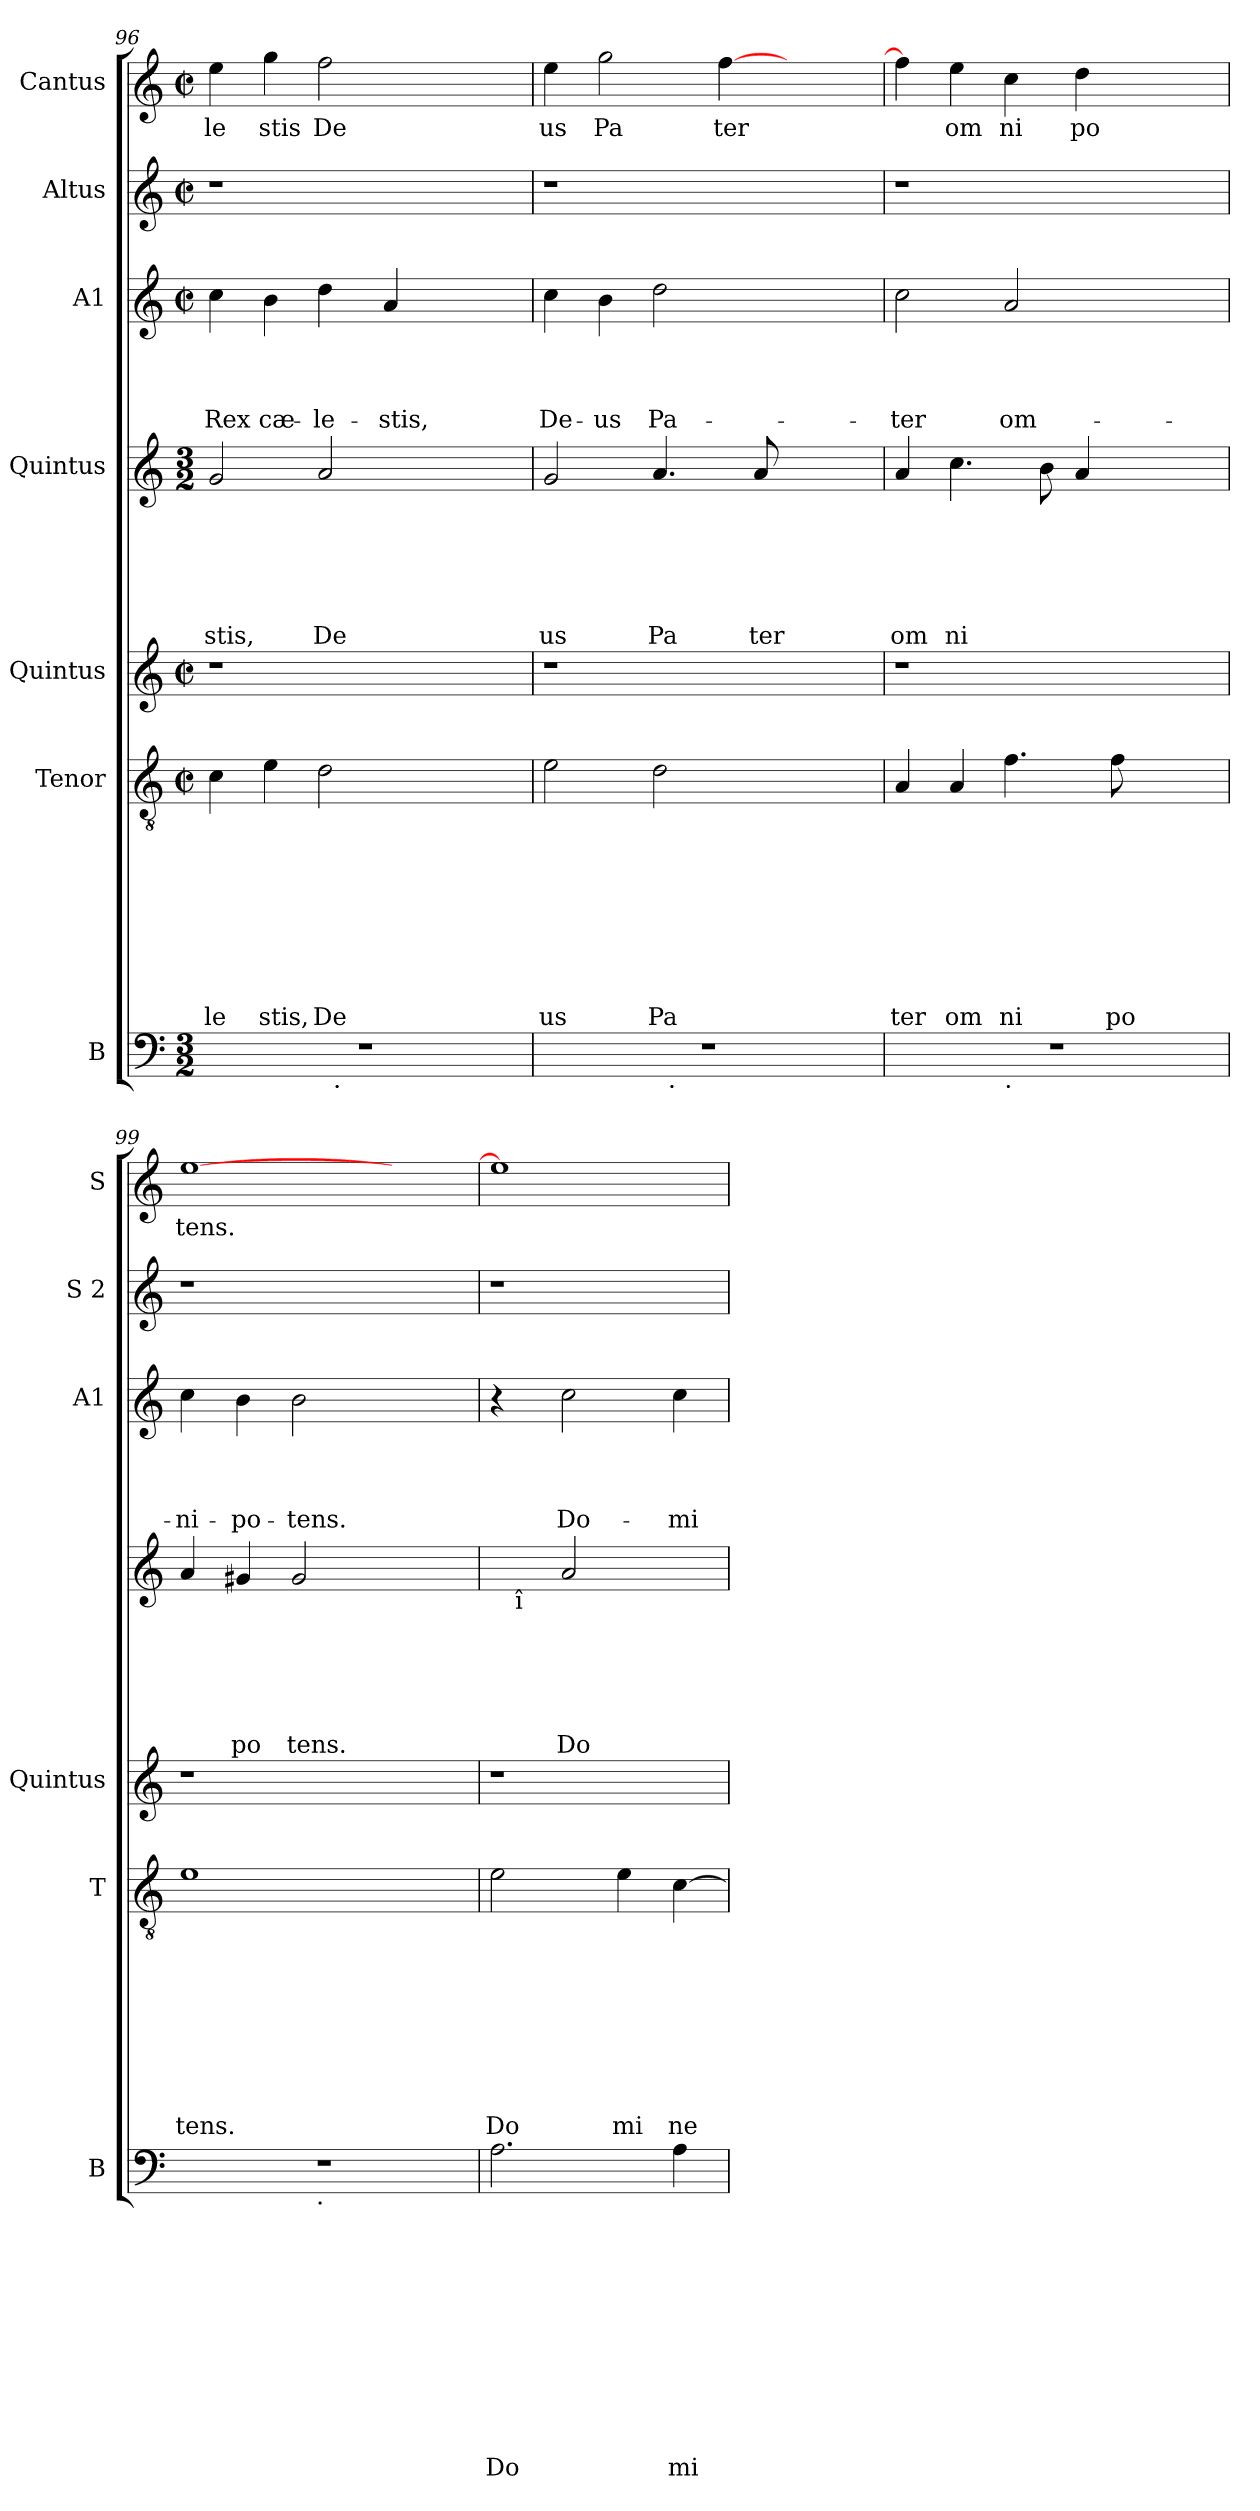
**kern	**text	**text	**text	**text	**text	**text	**text	**text	**text	**text	**text	**kern	**text	**text	**text	**text	**text	**text	**text	**text	**text	**kern	**kern	**text	**text	**text	**text	**text	**text	**kern	**text	**text	**text	**text	**kern	**kern	**text
*part7	*part7	*part7	*part7	*part7	*part7	*part7	*part7	*part7	*part7	*part7	*part7	*part6	*part6	*part6	*part6	*part6	*part6	*part6	*part6	*part6	*part6	*part5	*part4	*part4	*part4	*part4	*part4	*part4	*part4	*part3	*part3	*part3	*part3	*part3	*part2	*part1	*part1
*staff7	*staff7	*staff7	*staff7	*staff7	*staff7	*staff7	*staff7	*staff7	*staff7	*staff7	*staff7	*staff6	*staff6	*staff6	*staff6	*staff6	*staff6	*staff6	*staff6	*staff6	*staff6	*staff5	*staff4	*staff4	*staff4	*staff4	*staff4	*staff4	*staff4	*staff3	*staff3	*staff3	*staff3	*staff3	*staff2	*staff1	*staff1
*I"B	*	*	*	*	*	*	*	*	*	*	*	*I"Tenor	*	*	*	*	*	*	*	*	*	*I"Quintus	*I"Quintus	*	*	*	*	*	*	*I"A1	*	*	*	*	*I"Altus	*I"Cantus	*
*I'B	*	*	*	*	*	*	*	*	*	*	*	*I'T	*	*	*	*	*	*	*	*	*	*I'Quintus	*	*	*	*	*	*	*	*I'A1	*	*	*	*	*I'S 2	*I'S	*
*clefF4	*	*	*	*	*	*	*	*	*	*	*	*clefGv2	*	*	*	*	*	*	*	*	*	*clefG2	*clefG2	*	*	*	*	*	*	*clefG2	*	*	*	*	*clefG2	*clefG2	*
*k[]	*	*	*	*	*	*	*	*	*	*	*	*k[]	*	*	*	*	*	*	*	*	*	*k[]	*k[]	*	*	*	*	*	*	*k[]	*	*	*	*	*k[]	*k[]	*
*C:	*	*	*	*	*	*	*	*	*	*	*	*C:	*	*	*	*	*	*	*	*	*	*C:	*C:	*	*	*	*	*	*	*C:	*	*	*	*	*C:	*C:	*
*M3/2	*	*	*	*	*	*	*	*	*	*	*	*M2/2	*	*	*	*	*	*	*	*	*	*M2/2	*M3/2	*	*	*	*	*	*	*M2/2	*	*	*	*	*M2/2	*M2/2	*
*	*	*	*	*	*	*	*	*	*	*	*	*met(c|)	*	*	*	*	*	*	*	*	*	*met(c|)	*	*	*	*	*	*	*	*met(c|)	*	*	*	*	*met(c|)	*met(c|)	*
=96	=96	=96	=96	=96	=96	=96	=96	=96	=96	=96	=96	=96	=96	=96	=96	=96	=96	=96	=96	=96	=96	=96	=96	=96	=96	=96	=96	=96	=96	=96	=96	=96	=96	=96	=96	=96	=96
!	!	!	!	!	!	!	!	!	!	!	!	!	!	!	!	!	!	!	!	!	!LO:LY:b	!	!	!	!	!	!	!	!LO:LY:b	!	!	!	!	!LO:LY:b	!	!	!LO:LY:b
*^	*	*	*	*	*	*	*	*	*	*	*	*	*	*	*	*	*	*	*	*	*	*	*	*	*	*	*	*	*	*	*	*	*	*	*	*	*
1.r	2ryy	.	.	.	.	.	.	.	.	.	.	.	4c\	.	.	.	.	.	.	.	.	le	1r	2g/	.	.	.	.	.	stis,	4cc\	.	.	.	Rex	1r	4ee\	le
!	!	!	!	!	!	!	!	!	!	!	!	!	!	!	!	!	!	!	!	!	!	!LO:LY:b	!	!	!	!	!	!	!	!	!	!	!	!	!LO:LY:b	!	!	!LO:LY:b
.	.	.	.	.	.	.	.	.	.	.	.	.	4e\	.	.	.	.	.	.	.	.	stis,	.	.	.	.	.	.	.	.	4b\	.	.	.	cæ-	.	4gg\	stis
!	!	!	!	!	!	!	!	!	!	!	!	!	!	!	!	!	!	!	!	!	!	!LO:LY:b	!	!	!	!	!	!	!	!LO:LY:b	!	!	!	!	!LO:LY:b	!	!	!LO:LY:b
.	32ryy	.	.	.	.	.	.	.	.	.	.	.	2d\	.	.	.	.	.	.	.	.	De	.	2a/	.	.	.	.	.	De	4dd\	.	.	.	-le-	.	2ff\	De
!	!LO:TX:b:t=·	!	!	!	!	!	!	!	!	!	!	!	!	!	!	!	!	!	!	!	!	!	!	!	!	!	!	!	!	!	!	!	!	!	!	!	!	!
.	2ryy	.	.	.	.	.	.	.	.	.	.	.	.	.	.	.	.	.	.	.	.	.	.	.	.	.	.	.	.	.	.	.	.	.	.	.	.	.
!	!	!	!	!	!	!	!	!	!	!	!	!	!	!	!	!	!	!	!	!	!	!	!	!	!	!	!	!	!	!	!	!	!	!	!LO:LY:b	!	!	!
.	.	.	.	.	.	.	.	.	.	.	.	.	.	.	.	.	.	.	.	.	.	.	.	.	.	.	.	.	.	.	4a/	.	.	.	-stis,	.	.	.
.	.	.	.	.	.	.	.	.	.	.	.	.	2ryy	.	.	.	.	.	.	.	.	.	2ryy	2ryy	.	.	.	.	.	.	2ryy	.	.	.	.	2ryy	2ryy	.
.	4...ryy	.	.	.	.	.	.	.	.	.	.	.	.	.	.	.	.	.	.	.	.	.	.	.	.	.	.	.	.	.	.	.	.	.	.	.	.	.
!!LO:PB:g=z
=97	=97	=97	=97	=97	=97	=97	=97	=97	=97	=97	=97	=97	=97	=97	=97	=97	=97	=97	=97	=97	=97	=97	=97	=97	=97	=97	=97	=97	=97	=97	=97	=97	=97	=97	=97	=97	=97	=97
!	!	!	!	!	!	!	!	!	!	!	!	!	!	!	!	!	!	!	!	!	!	!LO:LY:b	!	!	!	!	!	!	!	!LO:LY:b	!	!	!	!	!LO:LY:b	!	!	!LO:LY:b
1.r	2ryy	.	.	.	.	.	.	.	.	.	.	.	2e\	.	.	.	.	.	.	.	.	us	1r	2g/	.	.	.	.	.	us	4cc\	.	.	.	De-	1r	4ee\	us
!	!	!	!	!	!	!	!	!	!	!	!	!	!	!	!	!	!	!	!	!	!	!	!	!	!	!	!	!	!	!	!	!	!	!	!LO:LY:b	!	!	!LO:LY:b
.	.	.	.	.	.	.	.	.	.	.	.	.	.	.	.	.	.	.	.	.	.	.	.	.	.	.	.	.	.	.	4b\	.	.	.	-us	.	2gg\	Pa
!	!	!	!	!	!	!	!	!	!	!	!	!	!	!	!	!	!	!	!	!	!	!LO:LY:b	!	!	!	!	!	!	!	!LO:LY:b	!	!	!	!	!LO:LY:b	!	!	!
.	32ryy	.	.	.	.	.	.	.	.	.	.	.	2d\	.	.	.	.	.	.	.	.	Pa	.	4.a/	.	.	.	.	.	Pa	2dd\	.	.	.	Pa-	.	.	.
!	!LO:TX:b:t=·	!	!	!	!	!	!	!	!	!	!	!	!	!	!	!	!	!	!	!	!	!	!	!	!	!	!	!	!	!	!	!	!	!	!	!	!	!
.	2ryy	.	.	.	.	.	.	.	.	.	.	.	.	.	.	.	.	.	.	.	.	.	.	.	.	.	.	.	.	.	.	.	.	.	.	.	.	.
!	!	!	!	!	!	!	!	!	!	!	!	!	!	!	!	!	!	!	!	!	!	!	!	!	!	!	!	!	!	!	!	!	!	!	!	!	!	!LO:LY:b
.	.	.	.	.	.	.	.	.	.	.	.	.	.	.	.	.	.	.	.	.	.	.	.	.	.	.	.	.	.	.	.	.	.	.	.	.	[>4ff\	ter
!	!	!	!	!	!	!	!	!	!	!	!	!	!	!	!	!	!	!	!	!	!	!	!	!	!	!	!	!	!	!LO:LY:b	!	!	!	!	!	!	!	!
.	.	.	.	.	.	.	.	.	.	.	.	.	.	.	.	.	.	.	.	.	.	.	.	8a/	.	.	.	.	.	ter	.	.	.	.	.	.	.	.
.	.	.	.	.	.	.	.	.	.	.	.	.	2ryy	.	.	.	.	.	.	.	.	.	2ryy	2ryy	.	.	.	.	.	.	2ryy	.	.	.	.	2ryy	2ryy	.
.	4...ryy	.	.	.	.	.	.	.	.	.	.	.	.	.	.	.	.	.	.	.	.	.	.	.	.	.	.	.	.	.	.	.	.	.	.	.	.	.
=98	=98	=98	=98	=98	=98	=98	=98	=98	=98	=98	=98	=98	=98	=98	=98	=98	=98	=98	=98	=98	=98	=98	=98	=98	=98	=98	=98	=98	=98	=98	=98	=98	=98	=98	=98	=98	=98	=98
!	!	!	!	!	!	!	!	!	!	!	!	!	!	!	!	!	!	!	!	!	!	!LO:LY:b	!	!	!	!	!	!	!	!LO:LY:b	!	!	!	!	!LO:LY:b	!	!	!
1.r	2ryy	.	.	.	.	.	.	.	.	.	.	.	4A/	.	.	.	.	.	.	.	.	ter	1r	4a/	.	.	.	.	.	om	2cc\	.	.	.	-ter	1r	4ff\]	.
!	!	!	!	!	!	!	!	!	!	!	!	!	!	!	!	!	!	!	!	!	!	!LO:LY:b	!	!	!	!	!	!	!	!LO:LY:b	!	!	!	!	!	!	!	!LO:LY:b
.	.	.	.	.	.	.	.	.	.	.	.	.	4A/	.	.	.	.	.	.	.	.	om	.	4.cc\	.	.	.	.	.	ni	.	.	.	.	.	.	4ee\	om
!	!LO:TX:b:t=·	!	!	!	!	!	!	!	!	!	!	!	!	!	!	!	!	!	!	!	!	!	!	!	!	!	!	!	!	!	!	!	!	!	!	!	!	!
!	!	!	!	!	!	!	!	!	!	!	!	!	!	!	!	!	!	!	!	!	!	!LO:LY:b	!	!	!	!	!	!	!	!	!	!	!	!	!LO:LY:b	!	!	!LO:LY:b
.	1ryy	.	.	.	.	.	.	.	.	.	.	.	4.f\	.	.	.	.	.	.	.	.	ni	.	.	.	.	.	.	.	.	2a/	.	.	.	om-	.	4cc\	ni
.	.	.	.	.	.	.	.	.	.	.	.	.	.	.	.	.	.	.	.	.	.	.	.	8b\	.	.	.	.	.	.	.	.	.	.	.	.	.	.
!	!	!	!	!	!	!	!	!	!	!	!	!	!	!	!	!	!	!	!	!	!	!	!	!	!	!	!	!	!	!	!	!	!	!	!	!	!	!LO:LY:b
.	.	.	.	.	.	.	.	.	.	.	.	.	.	.	.	.	.	.	.	.	.	.	.	4a/	.	.	.	.	.	.	.	.	.	.	.	.	4dd\	po
!	!	!	!	!	!	!	!	!	!	!	!	!	!	!	!	!	!	!	!	!	!	!LO:LY:b	!	!	!	!	!	!	!	!	!	!	!	!	!	!	!	!
.	.	.	.	.	.	.	.	.	.	.	.	.	8f\	.	.	.	.	.	.	.	.	po	.	.	.	.	.	.	.	.	.	.	.	.	.	.	.	.
.	.	.	.	.	.	.	.	.	.	.	.	.	2ryy	.	.	.	.	.	.	.	.	.	2ryy	2ryy	.	.	.	.	.	.	2ryy	.	.	.	.	2ryy	2ryy	.
=99	=99	=99	=99	=99	=99	=99	=99	=99	=99	=99	=99	=99	=99	=99	=99	=99	=99	=99	=99	=99	=99	=99	=99	=99	=99	=99	=99	=99	=99	=99	=99	=99	=99	=99	=99	=99	=99	=99
!	!	!	!	!	!	!	!	!	!	!	!	!	!	!	!	!	!	!	!	!	!	!LO:LY:b	!	!	!	!	!	!	!	!	!	!	!	!	!LO:LY:b	!	!	!LO:LY:b
1.r	2ryy	.	.	.	.	.	.	.	.	.	.	.	1e	.	.	.	.	.	.	.	.	tens.	1r	4a/	.	.	.	.	.	.	4cc\	.	.	.	-ni-	1r	[>1ee	tens.
!	!	!	!	!	!	!	!	!	!	!	!	!	!	!	!	!	!	!	!	!	!	!	!	!	!	!	!	!	!	!LO:LY:b	!	!	!	!	!LO:LY:b	!	!	!
.	.	.	.	.	.	.	.	.	.	.	.	.	.	.	.	.	.	.	.	.	.	.	.	4g#X/	.	.	.	.	.	po	4b\	.	.	.	-po-	.	.	.
!	!	!	!	!	!	!	!	!	!	!	!	!	!	!	!	!	!	!	!	!	!	!	!	!	!	!	!	!	!	!LO:LY:b	!	!	!	!	!LO:LY:b	!	!	!
.	16ryy	.	.	.	.	.	.	.	.	.	.	.	.	.	.	.	.	.	.	.	.	.	.	2g#/	.	.	.	.	.	tens.	2b\	.	.	.	-tens.	.	.	.
!	!LO:TX:b:t=·	!	!	!	!	!	!	!	!	!	!	!	!	!	!	!	!	!	!	!	!	!	!	!	!	!	!	!	!	!	!	!	!	!	!	!	!	!
.	2...ryy	.	.	.	.	.	.	.	.	.	.	.	.	.	.	.	.	.	.	.	.	.	.	.	.	.	.	.	.	.	.	.	.	.	.	.	.	.
.	.	.	.	.	.	.	.	.	.	.	.	.	2ryy	.	.	.	.	.	.	.	.	.	2ryy	2ryy	.	.	.	.	.	.	2ryy	.	.	.	.	2ryy	2ryy	.
=100	=100	=100	=100	=100	=100	=100	=100	=100	=100	=100	=100	=100	=100	=100	=100	=100	=100	=100	=100	=100	=100	=100	=100	=100	=100	=100	=100	=100	=100	=100	=100	=100	=100	=100	=100	=100	=100	=100
!	!	!	!	!	!	!	!	!	!	!	!	!LO:LY:b	!	!	!	!	!	!	!	!	!	!LO:LY:b	!	!	!	!	!	!	!	!	!	!	!	!	!	!	!	!
*v	*v	*	*	*	*	*	*	*	*	*	*	*	*	*	*	*	*	*	*	*	*	*	*	*^	*	*	*	*	*	*	*	*	*	*	*	*	*	*
2.A\	.	.	.	.	.	.	.	.	.	.	Do	2e\	.	.	.	.	.	.	.	.	Do	1r	4ryy	16ryy	.	.	.	.	.	.	4r	.	.	.	.	1r	1ee]	.
!	!	!	!	!	!	!	!	!	!	!	!	!	!	!	!	!	!	!	!	!	!	!	!	!LO:TX:b:t=î	!	!	!	!	!	!	!	!	!	!	!	!	!	!
.	.	.	.	.	.	.	.	.	.	.	.	.	.	.	.	.	.	.	.	.	.	.	.	2...ryy	.	.	.	.	.	.	.	.	.	.	.	.	.	.
!	!	!	!	!	!	!	!	!	!	!	!	!	!	!	!	!	!	!	!	!	!	!	!	!	!	!	!	!	!	!LO:LY:b	!	!	!	!	!LO:LY:b	!	!	!
.	.	.	.	.	.	.	.	.	.	.	.	.	.	.	.	.	.	.	.	.	.	.	2a/	.	.	.	.	.	.	Do	2cc\	.	.	.	Do-	.	.	.
!	!	!	!	!	!	!	!	!	!	!	!	!	!	!	!	!	!	!	!	!	!LO:LY:b	!	!	!	!	!	!	!	!	!	!	!	!	!	!	!	!	!
.	.	.	.	.	.	.	.	.	.	.	.	4e\	.	.	.	.	.	.	.	.	mi	.	.	.	.	.	.	.	.	.	.	.	.	.	.	.	.	.
!	!	!	!	!	!	!	!	!	!	!	!LO:LY:b	!	!	!	!	!	!	!	!	!	!LO:LY:b	!	!	!	!	!	!	!	!	!	!	!	!	!	!LO:LY:b	!	!	!
4A\	.	.	.	.	.	.	.	.	.	.	mi	[>4c\	.	.	.	.	.	.	.	.	ne	.	4ryy	.	.	.	.	.	.	.	4cc\	.	.	.	-mi-	.	.	.
*	*	*	*	*	*	*	*	*	*	*	*	*	*	*	*	*	*	*	*	*	*	*	*v	*v	*	*	*	*	*	*	*	*	*	*	*	*	*	*
=	=	=	=	=	=	=	=	=	=	=	=	=	=	=	=	=	=	=	=	=	=	=	=	=	=	=	=	=	=	=	=	=	=	=	=	=	=
*-	*-	*-	*-	*-	*-	*-	*-	*-	*-	*-	*-	*-	*-	*-	*-	*-	*-	*-	*-	*-	*-	*-	*-	*-	*-	*-	*-	*-	*-	*-	*-	*-	*-	*-	*-	*-	*-
